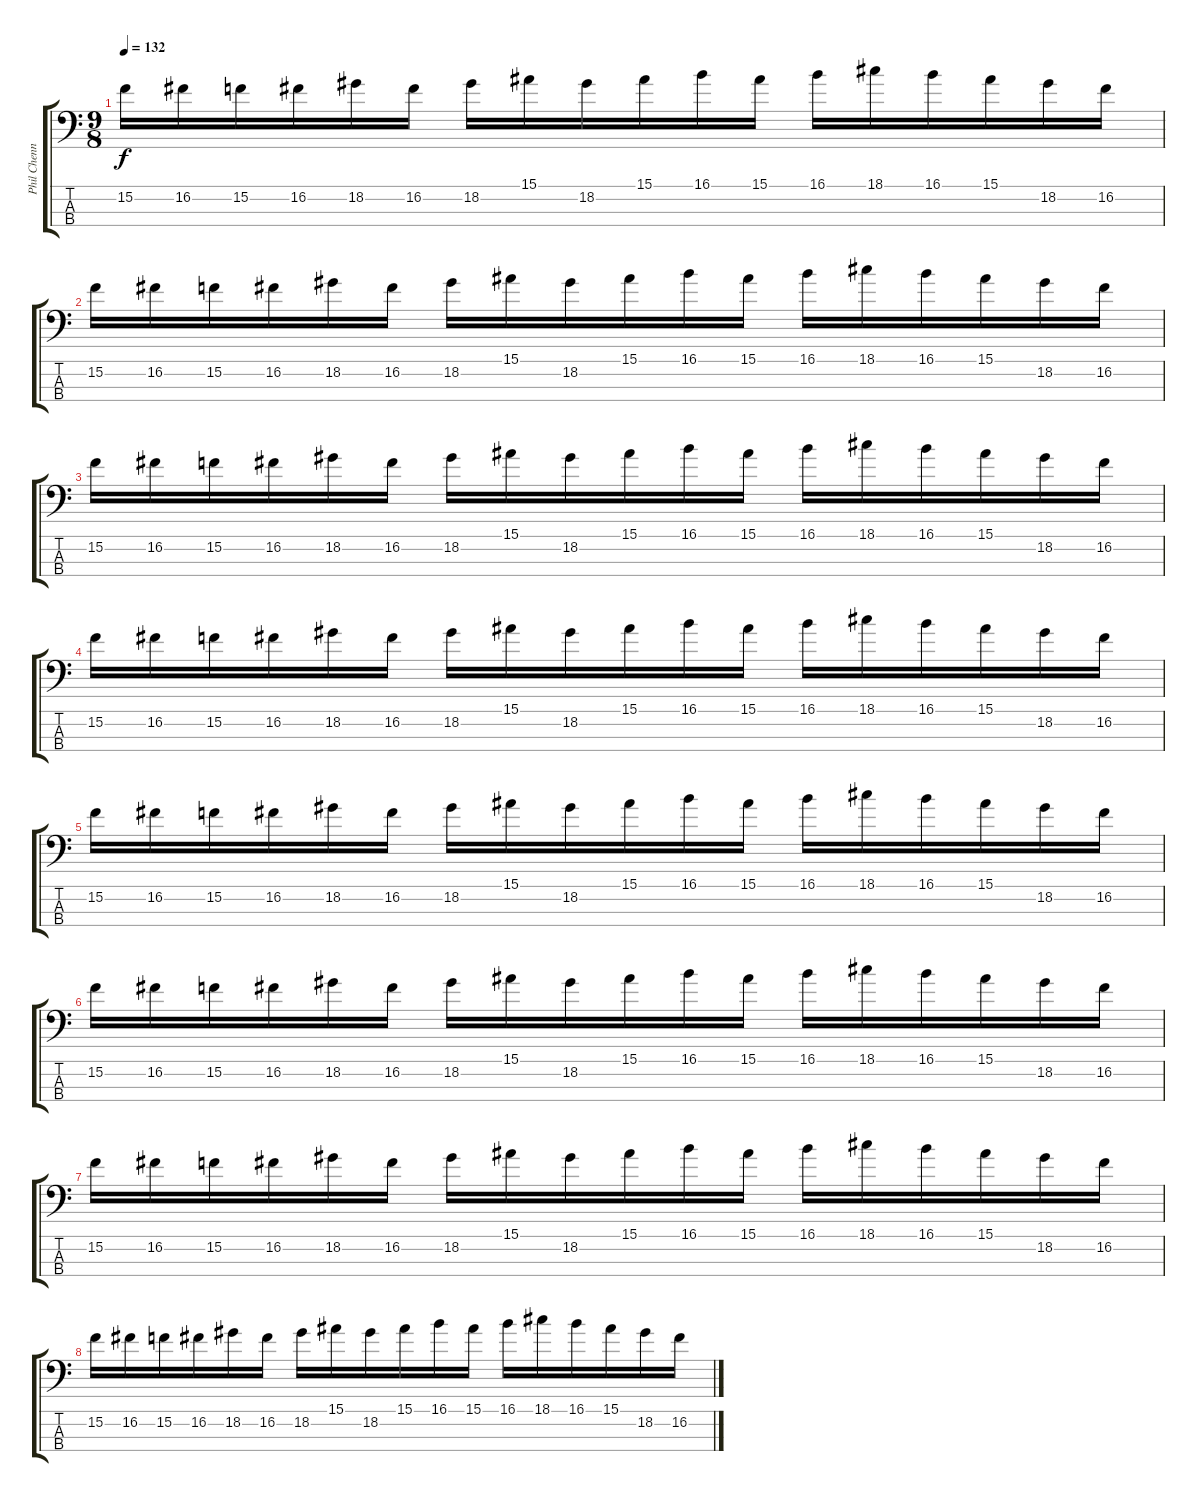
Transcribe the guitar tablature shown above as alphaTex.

\track ("Phil Chenn" "Phil Chenn") {instrument electricbassfinger}
\staff {score tabs}
\tuning (G2 D2 A1 E1) {hide}
\ts (9 8)
\tempo 132
\clef f4
\ks c
15.2.16{dy f} 16.2.16 15.2.16 16.2.16 18.2.16 16.2.16 18.2.16 15.1.16 18.2.16 15.1.16 16.1.16 15.1.16 16.1.16 18.1.16 16.1.16 15.1.16 18.2.16 16.2.16 |
15.2.16 16.2.16 15.2.16 16.2.16 18.2.16 16.2.16 18.2.16 15.1.16 18.2.16 15.1.16 16.1.16 15.1.16 16.1.16 18.1.16 16.1.16 15.1.16 18.2.16 16.2.16 |
15.2.16 16.2.16 15.2.16 16.2.16 18.2.16 16.2.16 18.2.16 15.1.16 18.2.16 15.1.16 16.1.16 15.1.16 16.1.16 18.1.16 16.1.16 15.1.16 18.2.16 16.2.16 |
15.2.16 16.2.16 15.2.16 16.2.16 18.2.16 16.2.16 18.2.16 15.1.16 18.2.16 15.1.16 16.1.16 15.1.16 16.1.16 18.1.16 16.1.16 15.1.16 18.2.16 16.2.16 |
15.2.16 16.2.16 15.2.16 16.2.16 18.2.16 16.2.16 18.2.16 15.1.16 18.2.16 15.1.16 16.1.16 15.1.16 16.1.16 18.1.16 16.1.16 15.1.16 18.2.16 16.2.16 |
15.2.16 16.2.16 15.2.16 16.2.16 18.2.16 16.2.16 18.2.16 15.1.16 18.2.16 15.1.16 16.1.16 15.1.16 16.1.16 18.1.16 16.1.16 15.1.16 18.2.16 16.2.16 |
15.2.16 16.2.16 15.2.16 16.2.16 18.2.16 16.2.16 18.2.16 15.1.16 18.2.16 15.1.16 16.1.16 15.1.16 16.1.16 18.1.16 16.1.16 15.1.16 18.2.16 16.2.16 |
15.2.16 16.2.16 15.2.16 16.2.16 18.2.16 16.2.16 18.2.16 15.1.16 18.2.16 15.1.16 16.1.16 15.1.16 16.1.16 18.1.16 16.1.16 15.1.16 18.2.16 16.2.16
